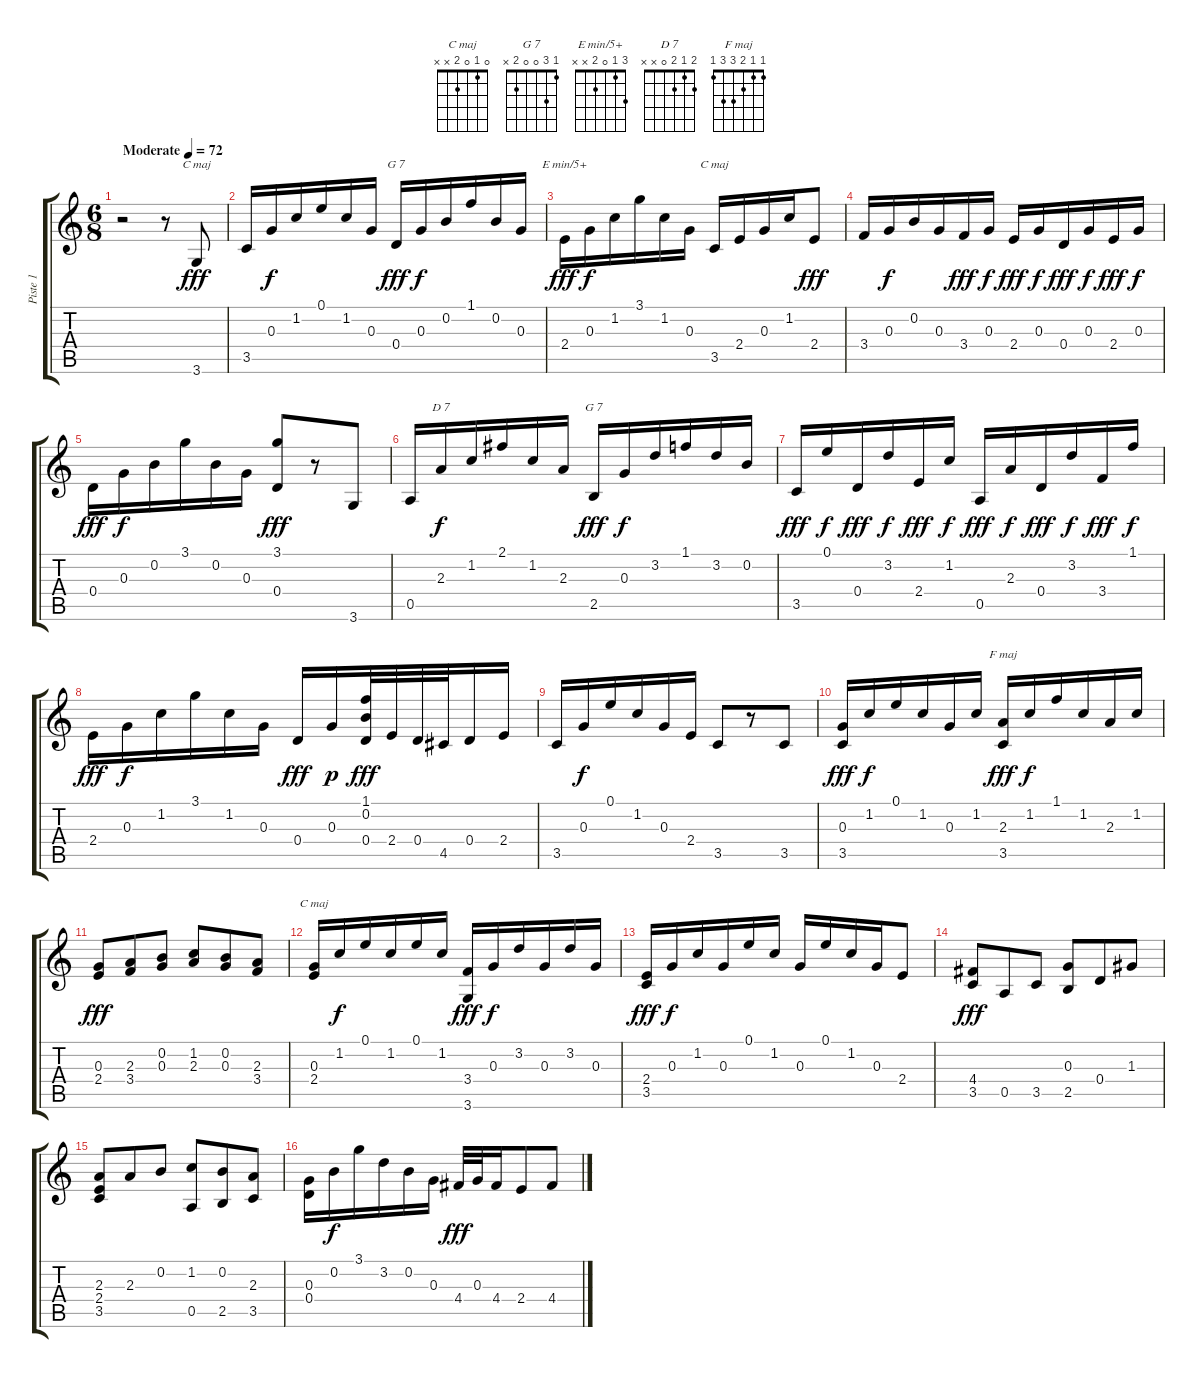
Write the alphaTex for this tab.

\track ("Piste 1" "Piste 1") {instrument acousticguitarsteel}
\staff {score tabs}
\tuning (E4 B3 G3 D3 A2 E2) {hide}
\chord ("C maj" 0 1 0 2 3 3)
\chord ("G 7" 1 0 0 0 x x)
\chord ("E min/5+" 3 1 0 2 x x)
\chord ("C maj" 0 1 0 2 3 x)
\chord ("D 7" 2 1 2 0 x x)
\chord ("G 7" 1 3 0 0 2 x)
\chord ("F maj" 1 1 2 3 3 1)
\chord ("C maj" 0 1 0 2 x x)
\ts (6 8)
\tempo (72 "Moderate")
\clef g2
\ks c
r.2{dy fff instrument acousticguitarsteel} r.8 3.6.8{ch "C maj"} |
3.5.16 0.3.16{dy f} 1.2.16 0.1.16 1.2.16 0.3.16 0.4.16{ch "G 7" dy fff} 0.3.16{dy f} 0.2.16 1.1.16 0.2.16 0.3.16 |
2.4.16{ch "E min/5+" dy fff} 0.3.16{dy f} 1.2.16 3.1.16 1.2.16 0.3.16 3.5.16{ch "C maj"} 2.4.16 0.3.16 1.2.16 2.4.8{dy fff} |
3.4.16 0.3.16{dy f} 0.2.16 0.3.16 3.4.16{dy fff} 0.3.16{dy f} 2.4.16{dy fff} 0.3.16{dy f} 0.4.16{dy fff} 0.3.16{dy f} 2.4.16{dy fff} 0.3.16{dy f} |
0.4.16{dy fff} 0.3.16{dy f} 0.2.16 3.1.16 0.2.16 0.3.16 (3.1 0.4).8{dy fff} r.8 3.6.8 |
0.5.16 2.3.16{ch "D 7" dy f} 1.2.16 2.1.16 1.2.16 2.3.16 2.5.16{ch "G 7" dy fff} 0.3.16{dy f} 3.2.16 1.1.16 3.2.16 0.2.16 |
3.5.16{dy fff} 0.1.16{dy f} 0.4.16{dy fff} 3.2.16{dy f} 2.4.16{dy fff} 1.2.16{dy f} 0.5.16{dy fff} 2.3.16{dy f} 0.4.16{dy fff} 3.2.16{dy f} 3.4.16{dy fff} 1.1.16{dy f} |
2.4.16{dy fff} 0.3.16{dy f} 1.2.16 3.1.16 1.2.16 0.3.16 0.4.16{dy fff} 0.3.16{dy p} (1.1 0.2 0.4).32{dy fff} 2.4.32 0.4.32 4.5.32 0.4.16 2.4.16 |
3.5.16 0.3.16{dy f} 0.1.16 1.2.16 0.3.16 2.4.16 3.5.8 r.8 3.5.8 |
(0.3 3.5).16{dy fff} 1.2.16{dy f} 0.1.16 1.2.16 0.3.16 1.2.16 (2.3 3.5).16{ch "F maj" dy fff} 1.2.16{dy f} 1.1.16 1.2.16 2.3.16 1.2.16 |
(0.3 2.4).8{dy fff} (2.3 3.4).8 (0.2 0.3).8 (1.2 2.3).8 (0.2 0.3).8 (2.3 3.4).8 |
(0.3 2.4).16{ch "C maj"} 1.2.16{dy f} 0.1.16 1.2.16 0.1.16 1.2.16 (3.4 3.6).16{dy fff} 0.3.16{dy f} 3.2.16 0.3.16 3.2.16 0.3.16 |
(2.4 3.5).16{dy fff} 0.3.16{dy f} 1.2.16 0.3.16 0.1.16 1.2.16 0.3.16 0.1.16 1.2.16 0.3.16 2.4.8 |
(4.4 3.5).8{dy fff} 0.5.8 3.5.8 (0.3 2.5).8 0.4.8 1.3.8 |
(2.3 2.4 3.5).8 2.3.8 0.2.8 (1.2 0.5).8 (0.2 2.5).8 (2.3 3.5).8 |
(0.3 0.4).16 0.2.16{dy f} 3.1.16 3.2.16 0.2.16 0.3.16 4.4.32{dy fff} 0.3.32 4.4.16 2.4.8 4.4.8
